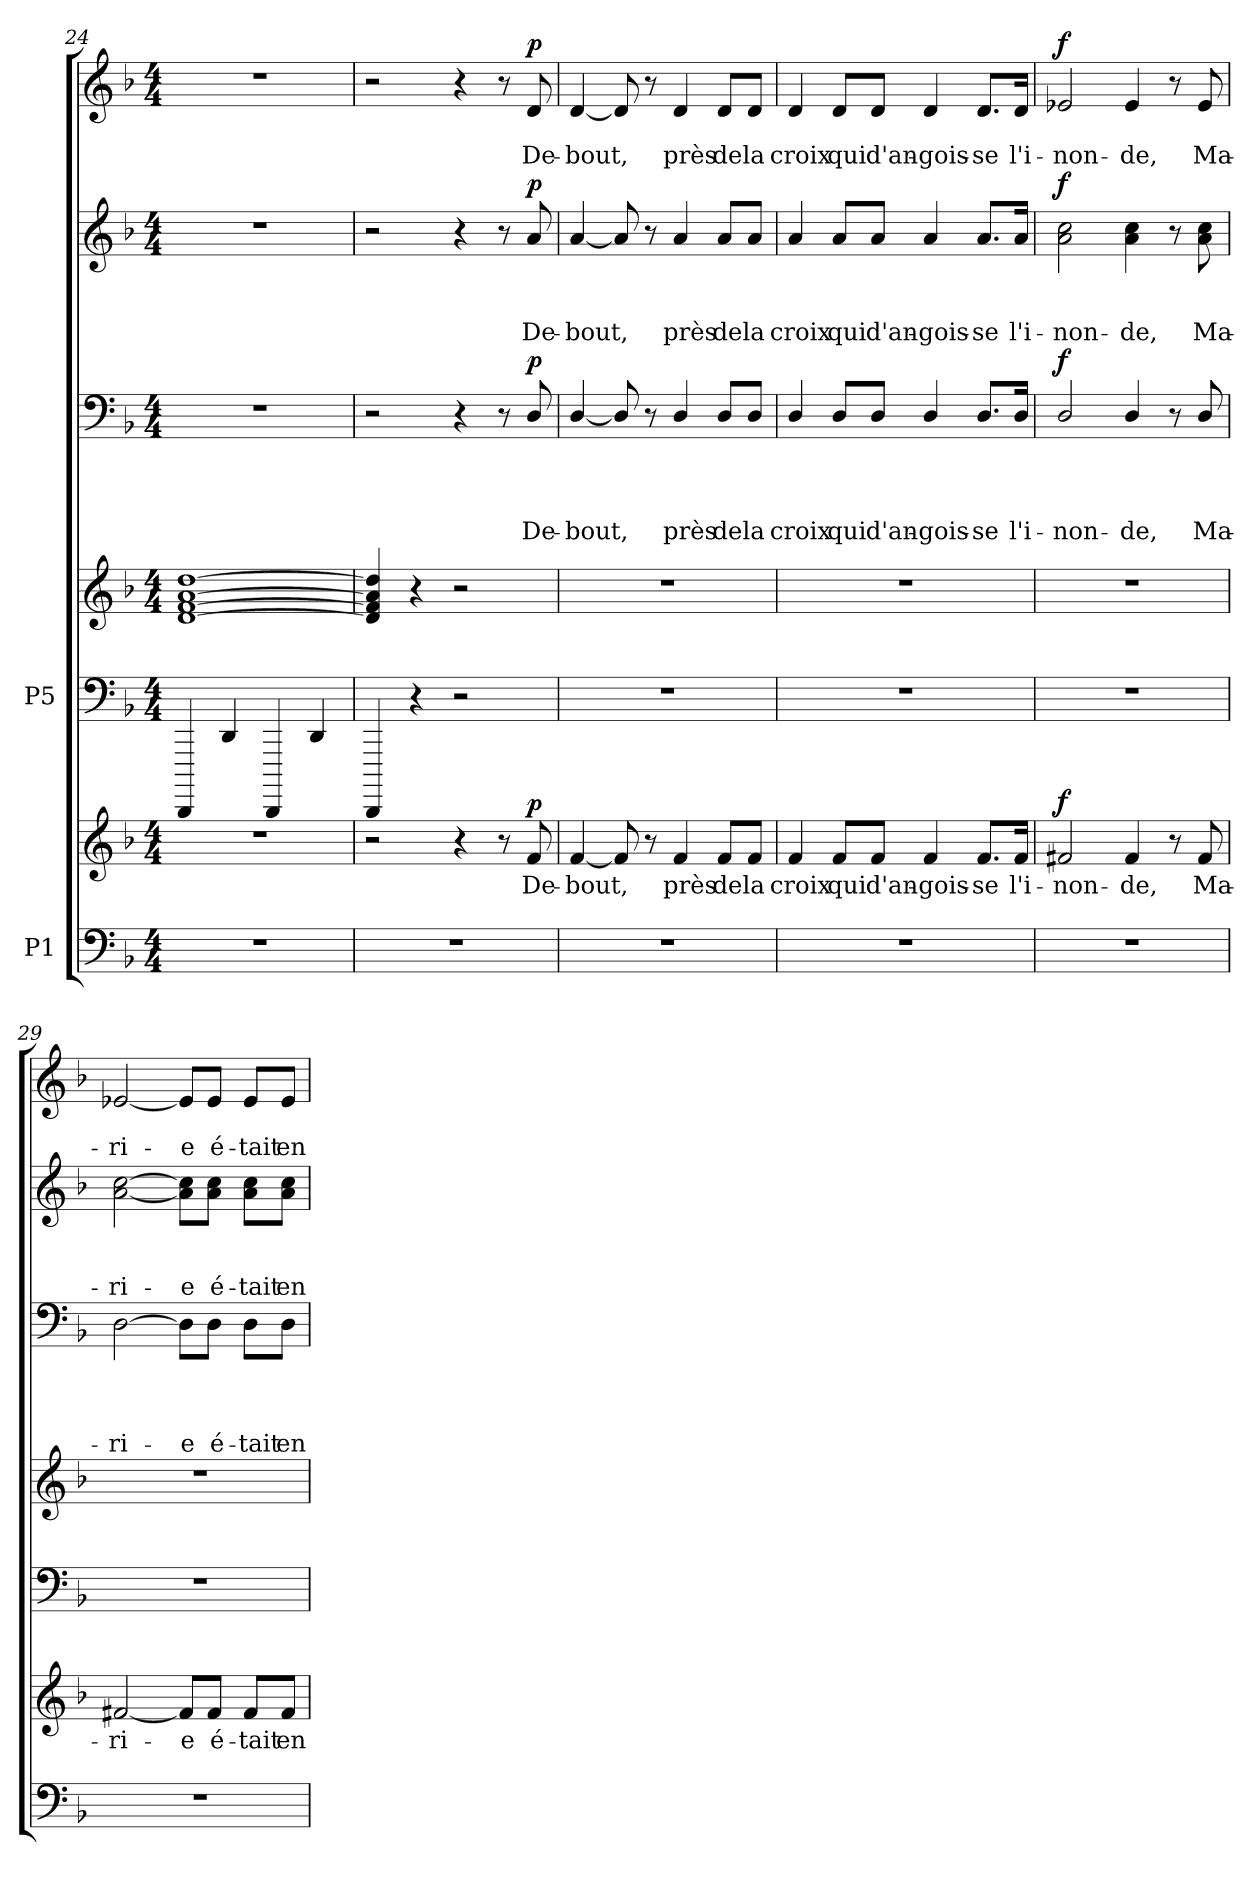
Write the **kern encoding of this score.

**kern	**kern	**text	**dynam	**kern	**kern	**kern	**text	**text	**text	**text	**dynam	**kern	**text	**text	**text	**dynam	**kern	**text	**text	**dynam
*part5	*part5	*part5	*part5	*part4	*part4	*part3	*part3	*part3	*part3	*part3	*part3	*part2	*part2	*part2	*part2	*part2	*part1	*part1	*part1	*part1
*staff7	*staff6	*staff6	*staff6/7	*staff5	*staff4	*staff3	*staff3	*staff3	*staff3	*staff3	*staff3	*staff2	*staff2	*staff2	*staff2	*staff2	*staff1	*staff1	*staff1	*staff1
*I"P1	*	*	*	*I"P5	*	*	*	*	*	*	*	*	*	*	*	*	*	*	*	*
!!LO:PB:g=z
*clefF4	*clefG2	*	*	*clefF4	*clefG2	*clefF4	*	*	*	*	*	*clefG2	*	*	*	*	*clefG2	*	*	*
*	*	*	*	*	*	*	*	*	*	*	*	*ITrd7c12	*	*	*	*	*	*	*	*
*k[b-]	*k[b-]	*	*	*k[b-]	*k[b-]	*k[b-]	*	*	*	*	*	*k[b-]	*	*	*	*	*k[b-]	*	*	*
*F:	*F:	*	*	*F:	*F:	*F:	*	*	*	*	*	*F:	*	*	*	*	*F:	*	*	*
*M4/4	*M4/4	*	*	*M4/4	*M4/4	*M4/4	*	*	*	*	*	*M4/4	*	*	*	*	*M4/4	*	*	*
=24X1	=24X1	=24X1	=24X1	=24X1	=24X1	=24X1	=24X1	=24X1	=24X1	=24X1	=24X1	=24X1	=24X1	=24X1	=24X1	=24X1	=24X1	=24X1	=24X1	=24X1
*	*	*	*	*^	*^	*	*	*	*	*	*	*	*	*	*	*	*	*	*	*
*	*	*	*	*	*^	*	*^	*	*	*	*	*	*	*	*	*	*	*	*	*	*	*
1r	1r	.	.	4DDDD/	1ryy	1ryy	[<1d [<1f [<1a [>1dd	1ryy	1ryy	1r	.	.	.	.	.	1r	.	.	.	.	1r	.	.	.
.	.	.	.	4DD/	.	.	.	.	.	.	.	.	.	.	.	.	.	.	.	.	.	.	.	.
.	.	.	.	4DDDD/	.	.	.	.	.	.	.	.	.	.	.	.	.	.	.	.	.	.	.	.
.	.	.	.	4DD/	.	.	.	.	.	.	.	.	.	.	.	.	.	.	.	.	.	.	.	.
=25	=25	=25	=25	=25	=25	=25	=25	=25	=25	=25	=25	=25	=25	=25	=25	=25	=25	=25	=25	=25	=25	=25	=25	=25
1r	2r	.	.	4DDDD/	1ryy	1ryy	4d/] 4f/] 4a/] 4dd/]	1ryy	1ryy	2r	.	.	.	.	.	2r	.	.	.	.	2r	.	.	.
.	.	.	.	4r	.	.	4r	.	.	.	.	.	.	.	.	.	.	.	.	.	.	.	.	.
.	4r	.	.	2r	.	.	2r	.	.	4r	.	.	.	.	.	4r	.	.	.	.	4r	.	.	.
.	8r	.	.	.	.	.	.	.	.	8r	.	.	.	.	.	8r	.	.	.	.	8r	.	.	.
!	!	!LO:LY:b	!LO:DY:a	!	!	!	!	!	!	!	!	!	!	!LO:LY:b	!LO:DY:a	!	!	!	!LO:LY:b	!LO:DY:a	!	!	!LO:LY:b	!LO:DY:a
.	8f/	De-	p	.	.	.	.	.	.	8D/	.	.	.	De-	p	8A/	.	.	De-	p	8d/	.	De-	p
=26	=26	=26	=26	=26	=26	=26	=26	=26	=26	=26	=26	=26	=26	=26	=26	=26	=26	=26	=26	=26	=26	=26	=26	=26
!	!	!LO:LY:b	!	!	!	!	!	!	!	!	!	!	!	!LO:LY:b	!	!	!	!	!LO:LY:b	!	!	!	!LO:LY:b	!
1r	[<4f/	-bout,	.	1r	1ryy	1ryy	1r	1ryy	1ryy	[<4D/	.	.	.	-bout,	.	[<4A/	.	.	-bout,	.	[<4d/	.	-bout,	.
.	8f/]	.	.	.	.	.	.	.	.	8D/]	.	.	.	.	.	8A/]	.	.	.	.	8d/]	.	.	.
.	8r	.	.	.	.	.	.	.	.	8r	.	.	.	.	.	8r	.	.	.	.	8r	.	.	.
!	!	!LO:LY:b	!	!	!	!	!	!	!	!	!	!	!	!LO:LY:b	!	!	!	!	!LO:LY:b	!	!	!	!LO:LY:b	!
.	4f/	près	.	.	.	.	.	.	.	4D/	.	.	.	près	.	4A/	.	.	près	.	4d/	.	près	.
!	!	!LO:LY:b	!	!	!	!	!	!	!	!	!	!	!	!LO:LY:b	!	!	!	!	!LO:LY:b	!	!	!	!LO:LY:b	!
.	8f/L	de	.	.	.	.	.	.	.	8D/L	.	.	.	de	.	8A/L	.	.	de	.	8d/L	.	de	.
!	!	!LO:LY:b	!	!	!	!	!	!	!	!	!	!	!	!LO:LY:b	!	!	!	!	!LO:LY:b	!	!	!	!LO:LY:b	!
.	8f/J	la	.	.	.	.	.	.	.	8D/J	.	.	.	la	.	8A/J	.	.	la	.	8d/J	.	la	.
=27	=27	=27	=27	=27	=27	=27	=27	=27	=27	=27	=27	=27	=27	=27	=27	=27	=27	=27	=27	=27	=27	=27	=27	=27
!	!	!LO:LY:b	!	!	!	!	!	!	!	!	!	!	!	!LO:LY:b	!	!	!	!	!LO:LY:b	!	!	!	!LO:LY:b	!
1r	4f/	croix	.	1r	1ryy	1ryy	1r	1ryy	1ryy	4D/	.	.	.	croix	.	4A/	.	.	croix	.	4d/	.	croix	.
!	!	!LO:LY:b	!	!	!	!	!	!	!	!	!	!	!	!LO:LY:b	!	!	!	!	!LO:LY:b	!	!	!	!LO:LY:b	!
.	8f/L	qui	.	.	.	.	.	.	.	8D/L	.	.	.	qui	.	8A/L	.	.	qui	.	8d/L	.	qui	.
!	!	!LO:LY:b	!	!	!	!	!	!	!	!	!	!	!	!LO:LY:b	!	!	!	!	!LO:LY:b	!	!	!	!LO:LY:b	!
.	8f/J	d'an-	.	.	.	.	.	.	.	8D/J	.	.	.	d'an-	.	8A/J	.	.	d'an-	.	8d/J	.	d'an-	.
!	!	!LO:LY:b	!	!	!	!	!	!	!	!	!	!	!	!LO:LY:b	!	!	!	!	!LO:LY:b	!	!	!	!LO:LY:b	!
.	4f/	-gois-	.	.	.	.	.	.	.	4D/	.	.	.	-gois-	.	4A/	.	.	-gois-	.	4d/	.	-gois-	.
!	!	!LO:LY:b	!	!	!	!	!	!	!	!	!	!	!	!LO:LY:b	!	!	!	!	!LO:LY:b	!	!	!	!LO:LY:b	!
.	8.f/L	-se	.	.	.	.	.	.	.	8.D/L	.	.	.	-se	.	8.A/L	.	.	-se	.	8.d/L	.	-se	.
!	!	!LO:LY:b	!	!	!	!	!	!	!	!	!	!	!	!LO:LY:b	!	!	!	!	!LO:LY:b	!	!	!	!LO:LY:b	!
.	16f/Jk	l'i-	.	.	.	.	.	.	.	16D/Jk	.	.	.	l'i-	.	16A/Jk	.	.	l'i-	.	16d/Jk	.	l'i-	.
=28	=28	=28	=28	=28	=28	=28	=28	=28	=28	=28	=28	=28	=28	=28	=28	=28	=28	=28	=28	=28	=28	=28	=28	=28
!	!	!LO:LY:b	!LO:DY:a	!	!	!	!	!	!	!	!	!	!	!LO:LY:b	!LO:DY:a	!	!	!	!LO:LY:b	!LO:DY:a	!	!	!LO:LY:b	!LO:DY:a
1r	2f#X/	-non-	f	1r	1ryy	1ryy	1r	1ryy	1ryy	2D/	.	.	.	-non-	f	2A\ 2c\	.	.	-non-	f	2e-X/	.	-non-	f
!	!	!LO:LY:b	!	!	!	!	!	!	!	!	!	!	!	!LO:LY:b	!	!	!	!	!LO:LY:b	!	!	!	!LO:LY:b	!
.	4f#/	-de,	.	.	.	.	.	.	.	4D/	.	.	.	-de,	.	4A\ 4c\	.	.	-de,	.	4e-/	.	-de,	.
.	8r	.	.	.	.	.	.	.	.	8r	.	.	.	.	.	8r	.	.	.	.	8r	.	.	.
!	!	!LO:LY:b	!	!	!	!	!	!	!	!	!	!	!	!LO:LY:b	!	!	!	!	!LO:LY:b	!	!	!	!LO:LY:b	!
.	8f#/	Ma-	.	.	.	.	.	.	.	8D/	.	.	.	Ma-	.	8A\ 8c\	.	.	Ma-	.	8e-/	.	Ma-	.
!!LO:LB:g=z
=29	=29	=29	=29	=29	=29	=29	=29	=29	=29	=29	=29	=29	=29	=29	=29	=29	=29	=29	=29	=29	=29	=29	=29	=29
!	!	!LO:LY:b	!	!	!	!	!	!	!	!	!	!	!	!LO:LY:b	!	!	!	!	!LO:LY:b	!	!	!	!LO:LY:b	!
1r	[<2f#X/	-ri-	.	1r	1ryy	1ryy	1r	1ryy	1ryy	[>2D\	.	.	.	-ri-	.	[<2A\ [>2c\	.	.	-ri-	.	[<2e-X/	.	-ri-	.
!	!	!LO:LY:b	!	!	!	!	!	!	!	!	!	!	!	!LO:LY:b	!	!	!	!	!LO:LY:b	!	!	!	!LO:LY:b	!
.	8f#/L]	-e	.	.	.	.	.	.	.	8D\L]	.	.	.	-e	.	8A]\ 8c]\L	.	.	-e	.	8e-/L]	.	-e	.
!	!	!LO:LY:b	!	!	!	!	!	!	!	!	!	!	!	!LO:LY:b	!	!	!	!	!LO:LY:b	!	!	!	!LO:LY:b	!
.	8f#/J	é-	.	.	.	.	.	.	.	8D\J	.	.	.	é-	.	8A\ 8c\J	.	.	é-	.	8e-/J	.	é-	.
!	!	!LO:LY:b	!	!	!	!	!	!	!	!	!	!	!	!LO:LY:b	!	!	!	!	!LO:LY:b	!	!	!	!LO:LY:b	!
.	8f#/L	-tait	.	.	.	.	.	.	.	8D\L	.	.	.	-tait	.	8A\ 8c\L	.	.	-tait	.	8e-/L	.	-tait	.
!	!	!LO:LY:b	!	!	!	!	!	!	!	!	!	!	!	!LO:LY:b	!	!	!	!	!LO:LY:b	!	!	!	!LO:LY:b	!
.	8f#/J	en	.	.	.	.	.	.	.	8D\J	.	.	.	en	.	8A\ 8c\J	.	.	en	.	8e-/J	.	en	.
*	*	*	*	*v	*v	*v	*	*	*	*	*	*	*	*	*	*	*	*	*	*	*	*	*	*
*	*	*	*	*	*v	*v	*v	*	*	*	*	*	*	*	*	*	*	*	*	*	*	*
=	=	=	=	=	=	=	=	=	=	=	=	=	=	=	=	=	=	=	=	=
*-	*-	*-	*-	*-	*-	*-	*-	*-	*-	*-	*-	*-	*-	*-	*-	*-	*-	*-	*-	*-
